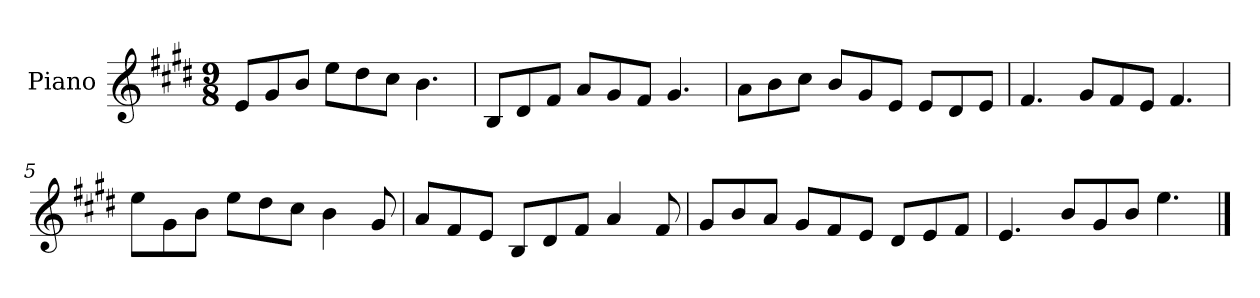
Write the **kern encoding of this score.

**kern
*part1
*staff1
*I"Piano
*I'Pno
*clefG2
*k[f#c#g#d#]
*E:
*M9/8
=1
8e/L
8g#/
8b/J
8ee\L
8dd#\
8cc#\J
4.b\
=2
8B/L
8d#/
8f#/J
8a/L
8g#/
8f#/J
4.g#/
=3
8a\L
8b\
8cc#\J
8b/L
8g#/
8e/J
8e/L
8d#/
8e/J
=4
4.f#/
8g#/L
8f#/
8e/J
4.f#/
=5
8ee\L
8g#\
8b\J
8ee\L
8dd#\
8cc#\J
4b\
8g#/
=6
8a/L
8f#/
8e/J
8B/L
8d#/
8f#/J
4a/
8f#/
=7
8g#/L
8b/
8a/J
8g#/L
8f#/
8e/J
8d#/L
8e/
8f#/J
=8
4.e/
8b/L
8g#/
8b/J
4.ee\
==
*-
